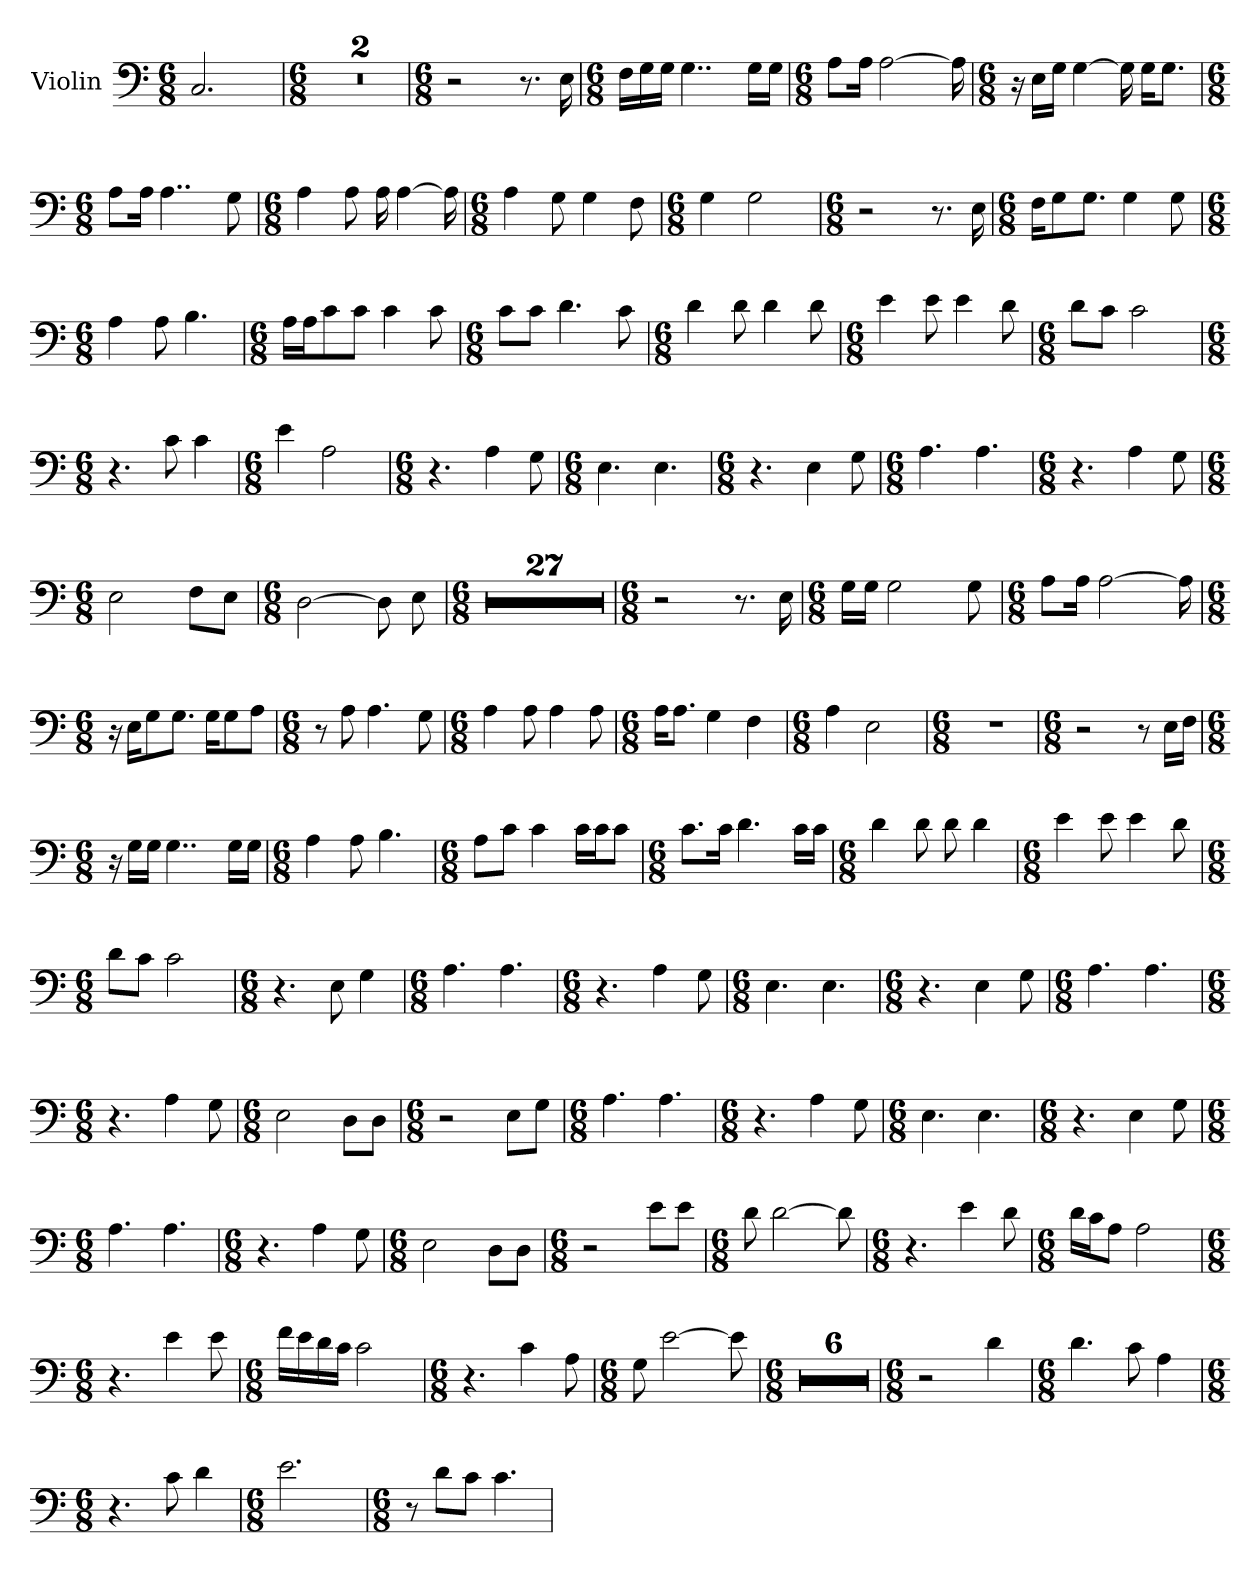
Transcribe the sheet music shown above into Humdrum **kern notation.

**kern
*part1
*staff1
*I"Violin
*I'Vln
*M6/8
=
2.C
=
*M6/8
2.r
=
*M6/8
2.r
=
*M6/8
2r
8.r
16E
=
*M6/8
16FLL
16G
16GJJ
4..G
16GLL
16GJJ
=
*M6/8
8AL
16AJk
[2A
16A]
=
*M6/8
16r
16ELL
16GJJ
[4G
16G]
16GKL
8.GJ
=
*M6/8
8AL
16AJk
4..A
8G
=
*M6/8
4A
8A
16A
[4A
16A]
=
*M6/8
4A
8G
4G
8F
=
*M6/8
4G
2G
=
*M6/8
2r
8.r
16E
=
*M6/8
16FKL
8G
8.GJ
4G
8G
=
*M6/8
4A
8A
4.B
=
*M6/8
16ALL
16AJ
8c
8cJ
4c
8c
=
*M6/8
8cL
8cJ
4.d
8c
=
*M6/8
4d
8d
4d
8d
=
*M6/8
4e
8e
4e
8d
=
*M6/8
8dL
8cJ
2c
=
*M6/8
4.r
8c
4c
=
*M6/8
4e
2A
=
*M6/8
4.r
4A
8G
=
*M6/8
4.E
4.E
=
*M6/8
4.r
4E
8G
=
*M6/8
4.A
4.A
=
*M6/8
4.r
4A
8G
=
*M6/8
2E
8FL
8EJ
=
*M6/8
[2D
8D]
8E
=
*M6/8
2.r
=
*M6/8
2.r
=
*M6/8
2.r
=
*M6/8
2.r
=
*M6/8
2.r
=
*M6/8
2.r
=
*M6/8
2.r
=
*M6/8
2.r
=
*M6/8
2.r
=
*M6/8
2.r
=
*M6/8
2.r
=
*M6/8
2.r
=
*M6/8
2.r
=
*M6/8
2.r
=
*M6/8
2.r
=
*M6/8
2.r
=
*M6/8
2.r
=
*M6/8
2.r
=
*M6/8
2.r
=
*M6/8
2.r
=
*M6/8
2.r
=
*M6/8
2.r
=
*M6/8
2.r
=
*M6/8
2.r
=
*M6/8
2.r
=
*M6/8
2.r
=
*M6/8
2.r
=
*M6/8
2r
8.r
16E
=
*M6/8
16GLL
16GJJ
2G
8G
=
*M6/8
8AL
16AJk
[2A
16A]
=
*M6/8
16r
16EKL
8G
8.GJ
16GKL
8G
8AJ
=
*M6/8
8r
8A
4.A
8G
=
*M6/8
4A
8A
4A
8A
=
*M6/8
16AKL
8.AJ
4G
4F
=
*M6/8
4A
2E
=
*M6/8
2.r
=
*M6/8
2r
8r
16ELL
16FJJ
=
*M6/8
16r
16GLL
16GJJ
4..G
16GLL
16GJJ
=
*M6/8
4A
8A
4.B
=
*M6/8
8AL
8cJ
4c
16cLL
16cJ
8cJ
=
*M6/8
8.cL
16cJk
4.d
16cLL
16cJJ
=
*M6/8
4d
8d
8d
4d
=
*M6/8
4e
8e
4e
8d
=
*M6/8
8dL
8cJ
2c
=
*M6/8
4.r
8E
4G
=
*M6/8
4.A
4.A
=
*M6/8
4.r
4A
8G
=
*M6/8
4.E
4.E
=
*M6/8
4.r
4E
8G
=
*M6/8
4.A
4.A
=
*M6/8
4.r
4A
8G
=
*M6/8
2E
8DL
8DJ
=
*M6/8
2r
8EL
8GJ
=
*M6/8
4.A
4.A
=
*M6/8
4.r
4A
8G
=
*M6/8
4.E
4.E
=
*M6/8
4.r
4E
8G
=
*M6/8
4.A
4.A
=
*M6/8
4.r
4A
8G
=
*M6/8
2E
8DL
8DJ
=
*M6/8
2r
8eL
8eJ
=
*M6/8
8d
[2d
8d]
=
*M6/8
4.r
4e
8d
=
*M6/8
16dLL
16cJ
8AJ
2A
=
*M6/8
4.r
4e
8e
=
*M6/8
16fLL
16e
16d
16cJJ
2c
=
*M6/8
4.r
4c
8A
=
*M6/8
8G
[2e
8e]
=
*M6/8
2.r
=
*M6/8
2.r
=
*M6/8
2.r
=
*M6/8
2.r
=
*M6/8
2.r
=
*M6/8
2.r
=
*M6/8
2r
4d
=
*M6/8
4.d
8c
4A
=
*M6/8
4.r
8c
4d
=
*M6/8
2.e
=
*M6/8
8r
8dL
8cJ
4.c
=
*-
